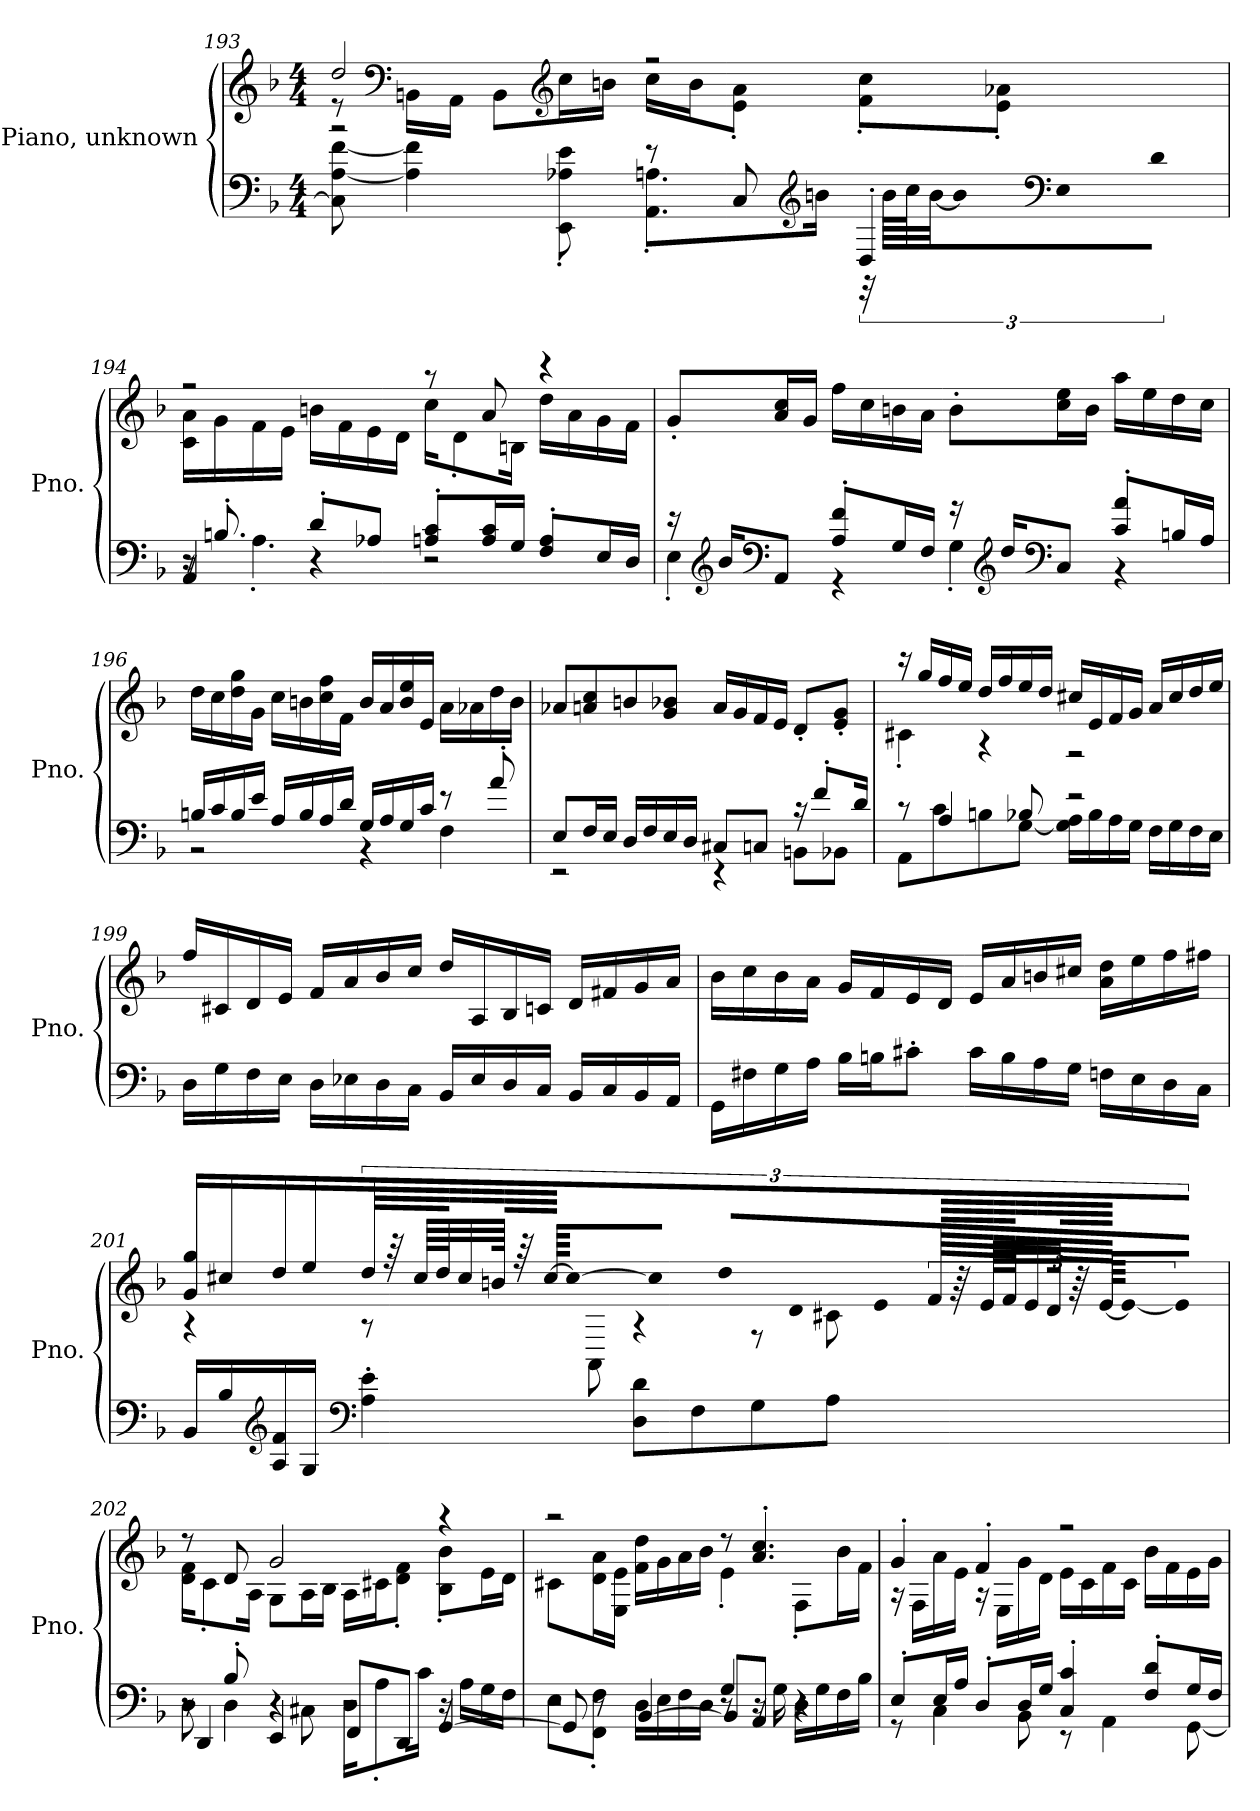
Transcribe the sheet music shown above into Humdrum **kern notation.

**kern	**kern
*part1	*part1
*staff2	*staff1
*I"Piano, unknown	*
*I'Pno.	*
*clefF4	*clefG2
*k[b-]	*k[b-]
*M4/4	*M4/4
=193	=193
*^	*^
2r	8C\] [8A\ [8f\	2dd/	8r
*	*	*clefF4	*
.	4A\] 4f\]	.	16BBn\LL
.	.	.	16AA\JJ
.	.	.	8BB\L
*	*	*clefG2	*
.	8EE\' 8A-X\' 8e\'	.	16cc\L
.	.	.	16bn\JJ
8r	8.AA\' 8.An\'L	2r	16cc\LL
.	.	.	16b\J
8C/	.	.	8e\' 8a\'J
*clefG2	*	*	*
.	16bn\Jk	.	.
4D'/	48r	.	8f\' 8cc\'L
.	96b\LLLL	.	.
.	96cc\J	.	.
.	[48b\J	.	.
.	16b\]	.	.
*clefF4	*	*	*
.	16E\	.	8e\' 8a-X\'J
.	16d\JJ	.	.
!!LO:LB:g=z	!!
=194	=194	=194	=194
*	*^	*	*
16r	8r	4AA/	2r	16c\ 16a\LL
8.Bn'/	.	.	.	16g\
.	4.A'\	.	.	16f\
.	.	.	.	16e\JJ
8d'/L	.	4r	.	16bn\LL
.	.	.	.	16f\
8A-X/J	.	.	.	16e\
.	.	.	.	16d\JJ
8An/' 8c/'L	2r	2r	8r	16cc\KL
.	.	.	.	8d'\
16A/ 16c/L	.	.	8a/	.
16G/JJ	.	.	.	16Bn\Jk
8F/' 8A/'L	.	.	4r	16dd\LL
.	.	.	.	16a\
16E/L	.	.	.	16g\
16D/JJ	.	.	.	16f\JJ
*	*v	*v	*	*
*	*	*v	*v
=195	=195	=195
16r	4E'\	8g'/L
*clefG2	*	*
16b-/KL	.	.
*clefF4	*	*
8AA/J	.	16a/ 16cc/L
.	.	16g/JJ
8A/' 8f/'L	4r	16ff\LL
.	.	16cc\
16G/L	.	16bn\
16F/JJ	.	16a\JJ
16r	4G'\	8b'\L
*clefG2	*	*
16dd/KL	.	.
*clefF4	*	*
8C/J	.	16cc\ 16ee\L
.	.	16b\JJ
8c/' 8a/'L	4r	16aa\LL
.	.	16ee\
16Bn/L	.	16dd\
16A/JJ	.	16cc\JJ
!!LO:PB:g=z
=196	=196	=196
16Bn/LL	2r	16dd\LL
16c/	.	16cc\
16B/	.	16dd\ 16gg\
16e/JJ	.	16g\JJ
16A/LL	.	16cc\LL
16B/	.	16bn\
16A/	.	16cc\ 16ff\
16d/JJ	.	16f\JJ
16G/LL	4r	16b/LL
16A/	.	16a/
16G/	.	16b/ 16ee/
16c/JJ	.	16e/JJ
8r	4F\	16a\LL
.	.	16a-X\
8a'/	.	16dd\
.	.	16b\JJ
=197	=197	=197
8E/L	2r	8a-X/L
16F/L	.	8an/ 8cc/
16E/JJ	.	.
16D/LL	.	8bn/
16F/	.	.
16E/	.	8g/ 8b-X/J
16D/JJ	.	.
8C#X/L	4r	16a/LL
.	.	16g/
8Cn/J	.	16f/
.	.	16e/JJ
16r	8BBn\L	8d'/L
8f'/L	.	.
.	8BB-X\J	8e/' 8g/'J
16d/Jk	.	.
!!LO:LB:g=z
=198	=198	=198
*	*	*^
8r	8AA\L	16r	4c#X'\
.	.	16gg/LL	.
4A/	8c\	16ff/	.
.	.	16ee/JJ	.
.	8Bn\	16dd/LL	4r
.	.	16ff/	.
8B-X/	[8G\J	16ee/	.
.	.	16dd/JJ	.
2r	16G\] 16A\LL	16cc#X/LL	2r
.	16B-\	16e/	.
.	16A\	16f/	.
.	16G\JJ	16g/JJ	.
.	16F\LL	16a/LL	.
.	16G\	16cc#/	.
.	16F\	16dd/	.
.	16E\JJ	16ee/JJ	.
*v	*v	*	*
*	*v	*v
=199	=199
16D\LL	16ff/LL
16G\	16c#X/
16F\	16d/
16E\JJ	16e/JJ
16D\LL	16f/LL
16E-X\	16a/
16D\	16b-/
16C\JJ	16cc/JJ
16BB-/LL	16dd/LL
16E-/	16A/
16D/	16B-/
16C/JJ	16cn/JJ
16BB-/LL	16d/LL
16C/	16f#X/
16BB-/	16g/
16AA/JJ	16a/JJ
!!LO:LB:g=z
=200	=200
16GG\LL	16b-\LL
16F#X\	16cc\
16G\	16b-\
16A\JJ	16a\JJ
16B-\LL	16g/LL
16Bn\J	16f/
8c#X'\J	16e/
.	16d/JJ
16c#\LL	16e/LL
16B\	16a/
16A\	16bn/
16G\JJ	16cc#X/JJ
16Fn\LL	16a\ 16dd\LL
16E\	16ee\
16D\	16ff\
16C\JJ	16ff#X\JJ
!!LO:LB:g=z
=201	=201
*	*^
16BB-/LL	16g/ 16gg/LL	4r
16B-/	16cc#X/	.
*clefG2	*	*
16A/ 16f/	16dd/	.
16G/JJ	16ee/	.
*clefF4	*	*
4A\' 4e\'	96dd/JJkk	8r
.	96r	.
.	96cc#/LLLL	.
*	*Xbrackettup	*
.	96dd/J	.
.	48cc#/	.
*	*brackettup	*
.	96bn/JJJk	.
.	96r	.
.	[96cc#/KLLL	.
.	32cc#/JJ_	.
.	8cc#/J]	8AA\
8D\ 8d\L	8dd/L	4r
8F\	16d/L	.
.	16e/	.
8G\	96f/JJkk	8r
.	96r	.
.	96e/LLLL	.
*	*Xbrackettup	*
.	96f/J	.
.	48e/	.
*	*brackettup	*
.	96d/JJJk	.
.	96r	.
.	[96e/KLLL	.
.	32e/JJ_	.
8A\J	8e/J]	8c#X\
!!LO:LB:g=z	!!
=202	=202	=202
*^	*	*
*	*^	*	*
8r	8D\	4DD/	8r	16d\ 16f\KL
.	.	.	.	8c'\
8B-'/	4D\	.	8d/	.
.	.	.	.	16A\Jk
4r	.	4EE/	2g/	8G\L
.	8C#X\	.	.	16A\L
.	.	.	.	16B-\JJ
2r	16D\KL	8FF/L	.	16A\LL
.	8A'\	.	.	16c#X\J
.	.	8DD/J	.	8d\' 8f\'J
.	16c\Jk	.	.	.
.	16r	[4GG/	4r	8B-\' 8b-\'L
.	16A\LL	.	.	.
.	16G\	.	.	16e\L
.	16F\JJ	.	.	16d\JJ
=203	=203	=203	=203	=203
2r	8E\L	8GG/]	2r	8c#X\L
.	8FF\' 8F\'J	8r	.	16d\ 16a\L
.	.	.	.	16E\ 16e\JJ
.	16D\LL	[4BB-/	.	16f\ 16dd\LL
.	16E\	.	.	16g\
.	16F\	.	.	16a\
.	16D\JJ	.	.	16b-\JJ
4G/	8r	8BB-/L]	8r	4e'\
.	16r	8AA/J	4.a/' 4.cc/'	.
.	16G\	.	.	.
4r	16D\LL	4r	.	8F'\L
.	16G\	.	.	.
.	16F\	.	.	16b-\L
.	16B-\JJ	.	.	16f\JJ
*	*v	*v	*	*
!!LO:LB:g=z	!!
=204	=204	=204	=204
8E'/L	8r	4g'/	16r
.	.	.	16F\LL
16E/L	4C\	.	16a\
16A/JJ	.	.	16e\JJ
8D'/L	.	4f'/	16r
.	.	.	16E\LL
16D/L	8BB-\	.	16g\
16G/JJ	.	.	16d\JJ
4C/' 4c/'	8r	2r	16e\LL
.	.	.	16c\
.	4AA\	.	16f\
.	.	.	16c\JJ
8F/' 8d/'L	.	.	16b-\LL
.	.	.	16f\
16G/L	[8GG\	.	16e\
16F/JJ	.	.	16g\JJ
*v	*v	*	*
*	*v	*v
=	=
*-	*-
